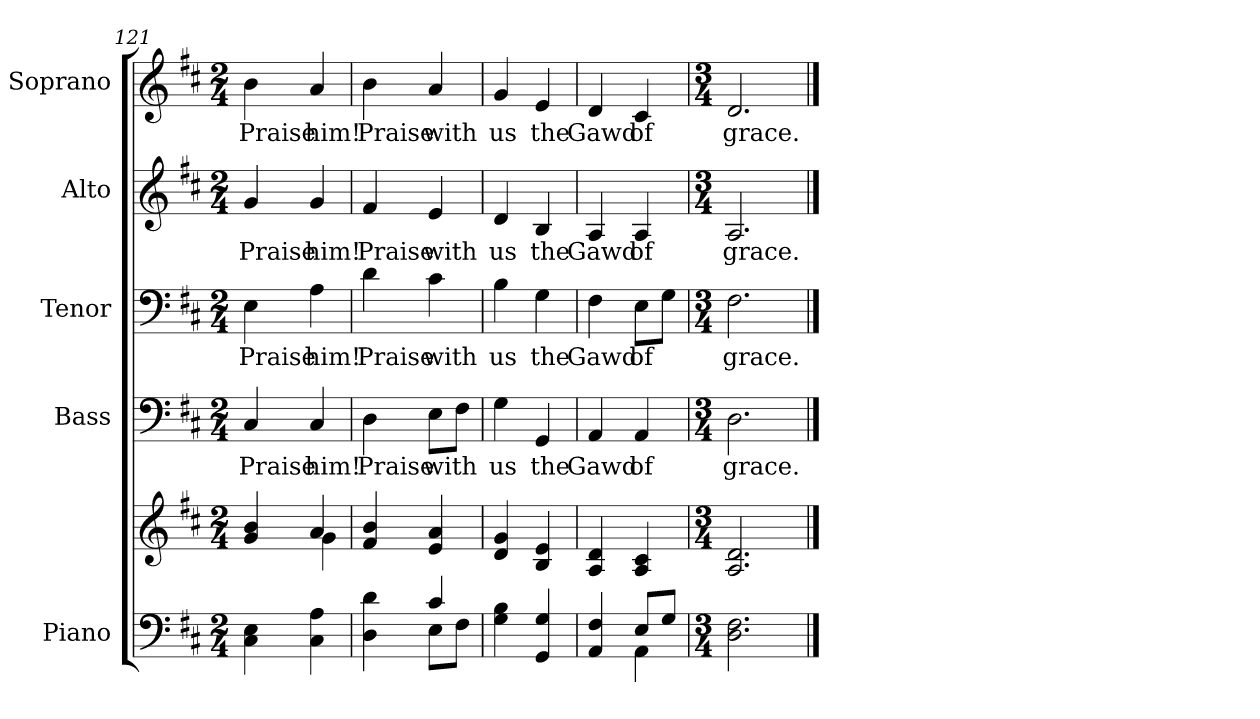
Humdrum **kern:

**kern	**kern	**kern	**text	**kern	**text	**kern	**text	**kern	**text
*part5	*part5	*part4	*part4	*part3	*part3	*part2	*part2	*part1	*part1
*staff6	*staff5	*staff4	*staff4	*staff3	*staff3	*staff2	*staff2	*staff1	*staff1
*I"Piano	*	*I"Bass	*	*I"Tenor	*	*I"Alto	*	*I"Soprano	*
*I'Pno.	*	*I'B.	*	*I'T.	*	*I'A.	*	*I'S.	*
!!LO:PB:g=z
*clefF4	*clefG2	*clefF4	*	*clefF4	*	*clefG2	*	*clefG2	*
*k[f#c#]	*k[f#c#]	*k[f#c#]	*	*k[f#c#]	*	*k[f#c#]	*	*k[f#c#]	*
*D:	*D:	*D:	*	*D:	*	*D:	*	*D:	*
*M2/4	*M2/4	*M2/4	*	*M2/4	*	*M2/4	*	*M2/4	*
=121	=121	=121	=121	=121	=121	=121	=121	=121	=121
*	*^	*	*	*	*	*	*	*	*
!	!	!	!	!LO:LY:b:color=#000000	!	!	!	!	!	!
!	!	!	!	!	!	!LO:LY:b:color=#000000	!	!	!	!
!	!	!	!	!	!	!	!	!LO:LY:b:color=#000000	!	!
!	!	!	!	!	!	!	!	!	!	!LO:LY:b:color=#000000
4C#i\ 4Ei	4gi/ 4bi	4ryy	4C#i/	Praise	4Ei\	Praise	4gi/	Praise	4bi\	Praise
!	!	!	!	!LO:LY:b:color=#000000	!	!	!	!	!	!
!	!	!	!	!	!	!LO:LY:b:color=#000000	!	!	!	!
!	!	!	!	!	!	!	!	!LO:LY:b:color=#000000	!	!
!	!	!	!	!	!	!	!	!	!	!LO:LY:b:color=#000000
4C#i\ 4Ai	4ai/	4gi\	4C#i/	him!	4Ai\	him!	4gi/	him!	4ai/	him!
*	*v	*v	*	*	*	*	*	*	*	*
=122	=122	=122	=122	=122	=122	=122	=122	=122	=122
*^	*	*	*	*	*	*	*	*	*
*	*	*^	*	*	*	*	*	*	*	*
!	!	!	!	!	!LO:LY:b:color=#000000	!	!	!	!	!	!
*	*	*v	*v	*	*	*	*	*	*	*	*
*	*	*^	*	*	*	*	*	*	*	*
!	!	!	!	!	!	!	!LO:LY:b:color=#000000	!	!	!	!
*	*	*v	*v	*	*	*	*	*	*	*	*
*	*	*^	*	*	*	*	*	*	*	*
!	!	!	!	!	!	!	!	!	!LO:LY:b:color=#000000	!	!
*	*	*v	*v	*	*	*	*	*	*	*	*
*	*	*^	*	*	*	*	*	*	*	*
!	!	!	!	!	!	!	!	!	!	!	!LO:LY:b:color=#000000
*	*	*v	*v	*	*	*	*	*	*	*	*
4Di\ 4di	4ryy	4f#i/ 4bi	4Di\	Praise	4di\	Praise	4f#i/	Praise	4bi\	Praise
!	!	!	!	!LO:LY:b:color=#000000	!	!	!	!	!	!
!	!	!	!	!	!	!LO:LY:b:color=#000000	!	!	!	!
!	!	!	!	!	!	!	!	!LO:LY:b:color=#000000	!	!
!	!	!	!	!	!	!	!	!	!	!LO:LY:b:color=#000000
4c#i/	8Ei\L	4ei/ 4ai	8Ei\L	with	4c#i\	with	4ei/	with	4ai/	with
.	8F#i\J	.	8F#i\J	.	.	.	.	.	.	.
*v	*v	*	*	*	*	*	*	*	*	*
=123	=123	=123	=123	=123	=123	=123	=123	=123	=123
*^	*	*	*	*	*	*	*	*	*
!	!	!	!	!LO:LY:b:color=#000000	!	!	!	!	!	!
*v	*v	*	*	*	*	*	*	*	*	*
*^	*	*	*	*	*	*	*	*	*
!	!	!	!	!	!	!LO:LY:b:color=#000000	!	!	!	!
*v	*v	*	*	*	*	*	*	*	*	*
*^	*	*	*	*	*	*	*	*	*
!	!	!	!	!	!	!	!	!LO:LY:b:color=#000000	!	!
*v	*v	*	*	*	*	*	*	*	*	*
*^	*	*	*	*	*	*	*	*	*
!	!	!	!	!	!	!	!	!	!	!LO:LY:b:color=#000000
*v	*v	*	*	*	*	*	*	*	*	*
4Gi\ 4Bi	4di/ 4gi	4Gi\	us	4Bi\	us	4di/	us	4gi/	us
!	!	!	!LO:LY:b:color=#000000	!	!	!	!	!	!
!	!	!	!	!	!LO:LY:b:color=#000000	!	!	!	!
!	!	!	!	!	!	!	!LO:LY:b:color=#000000	!	!
!	!	!	!	!	!	!	!	!	!LO:LY:b:color=#000000
4GGi/ 4Gi	4Bi/ 4ei	4GGi/	the	4Gi\	the	4Bi/	the	4ei/	the
=124	=124	=124	=124	=124	=124	=124	=124	=124	=124
*^	*	*	*	*	*	*	*	*	*
!	!	!	!	!LO:LY:b:color=#000000	!	!	!	!	!	!
!	!	!	!	!	!	!LO:LY:b:color=#000000	!	!	!	!
!	!	!	!	!	!	!	!	!LO:LY:b:color=#000000	!	!
!	!	!	!	!	!	!	!	!	!	!LO:LY:b:color=#000000
4AAi/ 4F#i	4ryy	4Ai/ 4di	4AAi/	Gawd	4F#i\	Gawd	4Ai/	Gawd	4di/	Gawd
!	!	!	!	!LO:LY:b:color=#000000	!	!	!	!	!	!
!	!	!	!	!	!	!LO:LY:b:color=#000000	!	!	!	!
!	!	!	!	!	!	!	!	!LO:LY:b:color=#000000	!	!
!	!	!	!	!	!	!	!	!	!	!LO:LY:b:color=#000000
8Ei/L	4AAi\	4Ai/ 4c#i	4AAi/	of	8Ei\L	of	4Ai/	of	4c#i/	of
8Gi/J	.	.	.	.	8Gi\J	.	.	.	.	.
*v	*v	*	*	*	*	*	*	*	*	*
!!LO:LB:g=z
=125	=125	=125	=125	=125	=125	=125	=125	=125	=125
*M3/4	*M3/4	*M3/4	*	*M3/4	*	*M3/4	*	*M3/4	*
!	!	!	!LO:LY:b:color=#000000	!	!	!	!	!	!
!	!	!	!	!	!LO:LY:b:color=#000000	!	!	!	!
!	!	!	!	!	!	!	!LO:LY:b:color=#000000	!	!
!	!	!	!	!	!	!	!	!	!LO:LY:b:color=#000000
2.Di\ 2.F#i	2.Ai/ 2.di	2.Di\	grace.	2.F#i\	grace.	2.Ai/	grace.	2.di/	grace.
==	==	==	==	==	==	==	==	==	==
*-	*-	*-	*-	*-	*-	*-	*-	*-	*-
